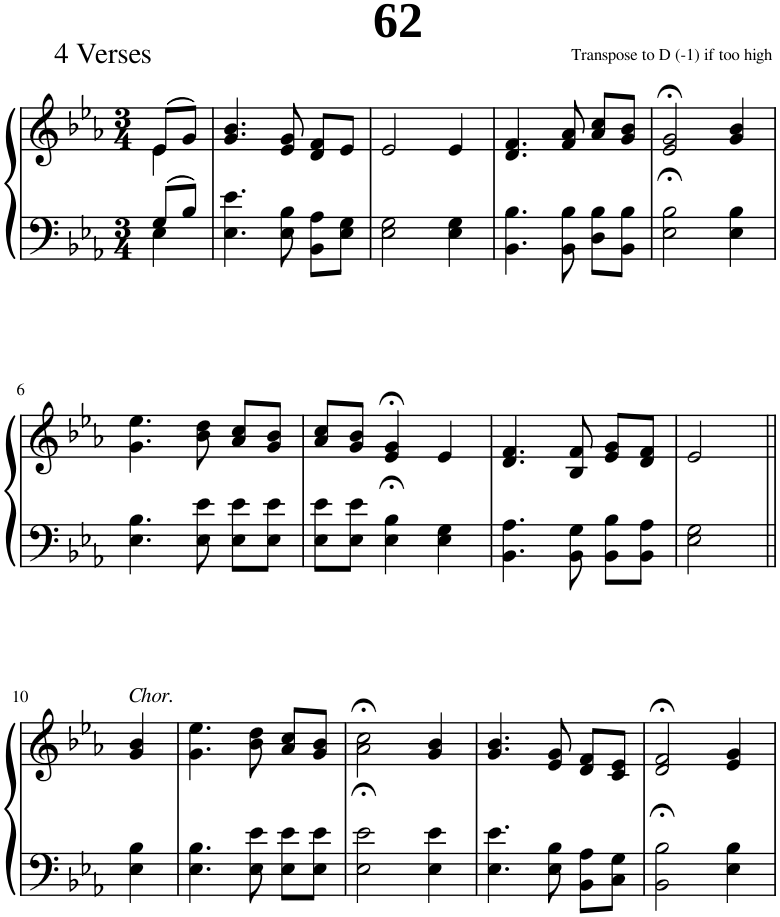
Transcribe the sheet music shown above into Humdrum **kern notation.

**kern	**kern
*part1	*part1
*staff2	*staff1
*I"Piano	*
*I'Pno.	*
*clefF4	*clefG2
*k[b-e-a-]	*k[b-e-a-]
*M3/4	*M3/4
=1	=1
*^	*^
8G/L	4E-\	(8e-/L	4e-\
8B-/J	.	8g/J)	.
*v	*v	*	*
*	*v	*v
=2	=2
4.E-\ 4.e-\	4.g/ 4.b-/
8E-\ 8B-\	8e-/ 8g/
8BB-\ 8A-\L	8d/ 8f/L
8E-\ 8G\J	8e-/J
=3	=3
2E-\ 2G\	2e-/
4E-\ 4G\	4e-/
=4	=4
4.BB-\ 4.B-\	4.d/ 4.f/
8BB-\ 8B-\	8f/ 8a-/
8D\ 8B-\L	8a-/ 8cc/L
8BB-\ 8B-\J	8g/ 8b-/J
=5	=5
2E-\;< 2B-\;<	2e-/;< 2g/;<
4E-\ 4B-\	4g/ 4b-/
!!LO:LB:g=z
=6	=6
4.E-\ 4.B-\	4.g\ 4.ee-\
8E-\ 8e-\	8b-\ 8dd\
8E-\ 8e-\L	8a-/ 8cc/L
8E-\ 8e-\J	8g/ 8b-/J
=7	=7
8E-\ 8e-\L	8a-/ 8cc/L
8E-\ 8e-\J	8g/ 8b-/J
4E-\;< 4B-\;<	4e-/;< 4g/;<
4E-\ 4G\	4e-/
=8	=8
4.BB-\ 4.A-\	4.d/ 4.f/
8BB-\ 8G\	8B-/ 8f/
8BB-\ 8B-\L	8e-/ 8g/L
8BB-\ 8A-\J	8d/ 8f/J
=9	=9
2E-\ 2G\	2e-/
!!LO:LB:g=z
=10||	=10||
!	!LO:TX:a:i:t=Chor.
4E-\ 4B-\	4g/ 4b-/
=11	=11
4.E-\ 4.B-\	4.g\ 4.ee-\
8E-\ 8e-\	8b-\ 8dd\
8E-\ 8e-\L	8a-/ 8cc/L
8E-\ 8e-\J	8g/ 8b-/J
=12	=12
2E-\;< 2e-\;<	2a-\;< 2cc\;<
4E-\ 4e-\	4g/ 4b-/
=13	=13
4.E-\ 4.e-\	4.g/ 4.b-/
8E-\ 8B-\	8e-/ 8g/
8BB-\ 8A-\L	8d/ 8f/L
8C\ 8G\J	8c/ 8e-/J
=14	=14
2BB-\;< 2B-\;<	2d/;< 2f/;<
4E-\ 4B-\	4e-/ 4g/
=	=
*-	*-
